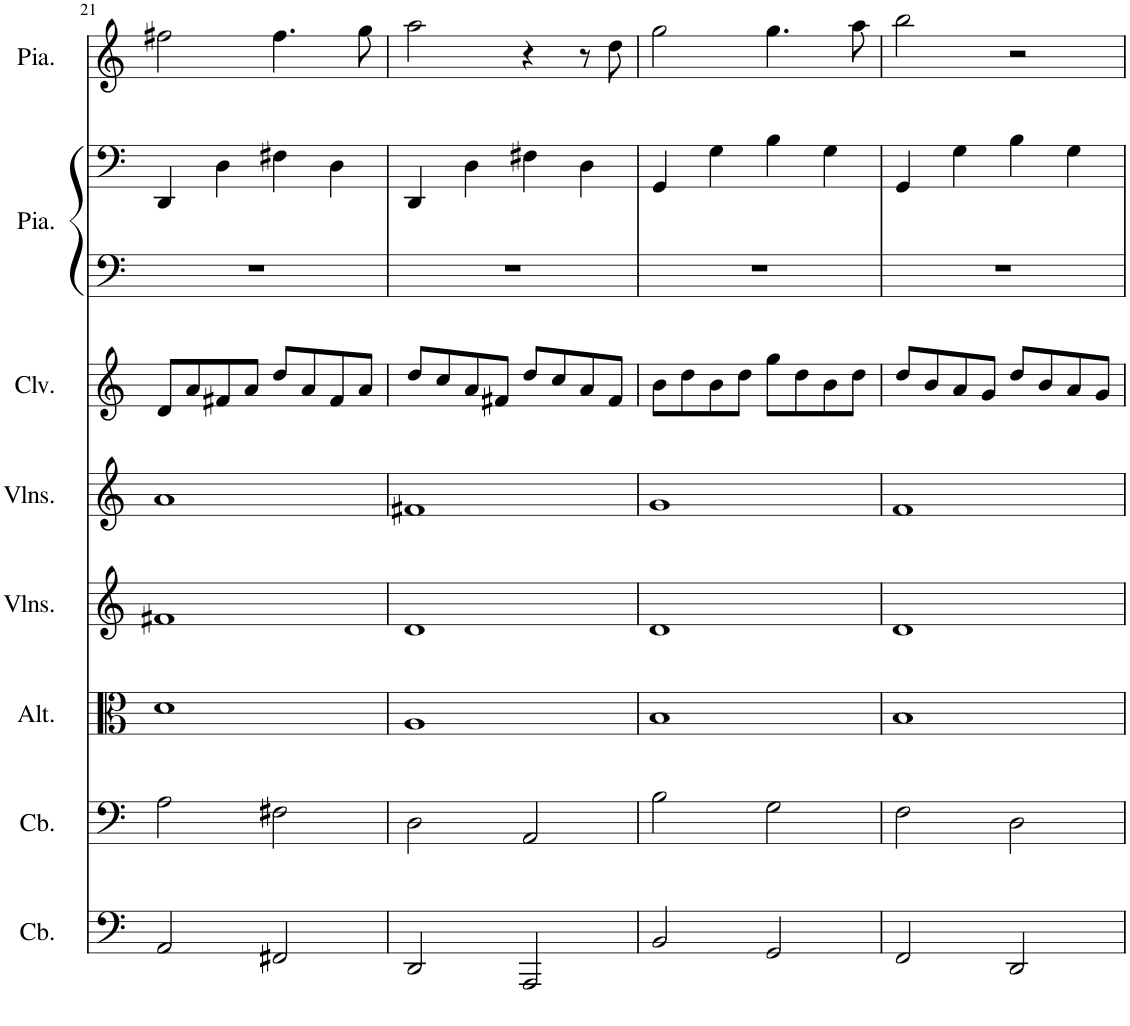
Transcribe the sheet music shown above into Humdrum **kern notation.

**kern	**kern	**kern	**kern	**kern	**kern	**kern	**kern	**kern
*part8	*part7	*part6	*part5	*part4	*part3	*part2	*part2	*part1
*staff9	*staff8	*staff7	*staff6	*staff5	*staff4	*staff3	*staff2	*staff1
*I"Contrebasse	*I"Contrebasse	*I"Altos	*I"Violons	*I"Violons	*I"Clavicorde	*I"Piano	*	*I"Piano, Ponkf
*I'Cb.	*I'Cb.	*I'Alt.	*I'Vlns.	*I'Vlns.	*I'Clv.	*I'Pia.	*	*I'Pia.
!!LO:PB:g=z
*clefF4	*clefF4	*clefC3	*clefG2	*clefG2	*clefG2	*clefF4	*clefF4	*clefG2
*Trd7c12	*Trd7c12	*	*	*	*	*	*	*
*k[]	*k[]	*k[]	*k[]	*k[]	*k[]	*k[]	*k[]	*k[]
*M4/4	*M4/4	*M4/4	*M4/4	*M4/4	*M4/4	*M4/4	*M4/4	*M4/4
=21	=21	=21	=21	=21	=21	=21	=21	=21
2AA/	2A\	1d	1f#X	1a	8d/L	1r	4DD/	2ff#X\
.	.	.	.	.	8a/	.	.	.
.	.	.	.	.	8f#X/	.	4D\	.
.	.	.	.	.	8a/J	.	.	.
2FF#X/	2F#X\	.	.	.	8dd/L	.	4F#X\	4.ff#\
.	.	.	.	.	8a/	.	.	.
.	.	.	.	.	8f#/	.	4D\	.
.	.	.	.	.	8a/J	.	.	8gg\
=22	=22	=22	=22	=22	=22	=22	=22	=22
2DD/	2D\	1A	1d	1f#X	8dd/L	1r	4DD/	2aa\
.	.	.	.	.	8cc/	.	.	.
.	.	.	.	.	8a/	.	4D\	.
.	.	.	.	.	8f#X/J	.	.	.
2AAA/	2AA/	.	.	.	8dd/L	.	4F#X\	4r
.	.	.	.	.	8cc/	.	.	.
.	.	.	.	.	8a/	.	4D\	8r
.	.	.	.	.	8f#/J	.	.	8dd\
=23	=23	=23	=23	=23	=23	=23	=23	=23
2BB/	2B\	1B	1d	1g	8b\L	1r	4GG/	2gg\
.	.	.	.	.	8dd\	.	.	.
.	.	.	.	.	8b\	.	4G\	.
.	.	.	.	.	8dd\J	.	.	.
2GG/	2G\	.	.	.	8gg\L	.	4B\	4.gg\
.	.	.	.	.	8dd\	.	.	.
.	.	.	.	.	8b\	.	4G\	.
.	.	.	.	.	8dd\J	.	.	8aa\
=24	=24	=24	=24	=24	=24	=24	=24	=24
2FF/	2F\	1B	1d	1f	8dd/L	1r	4GG/	2bb\
.	.	.	.	.	8b/	.	.	.
.	.	.	.	.	8a/	.	4G\	.
.	.	.	.	.	8g/J	.	.	.
2DD/	2D\	.	.	.	8dd/L	.	4B\	2r
.	.	.	.	.	8b/	.	.	.
.	.	.	.	.	8a/	.	4G\	.
.	.	.	.	.	8g/J	.	.	.
=	=	=	=	=	=	=	=	=
*-	*-	*-	*-	*-	*-	*-	*-	*-
